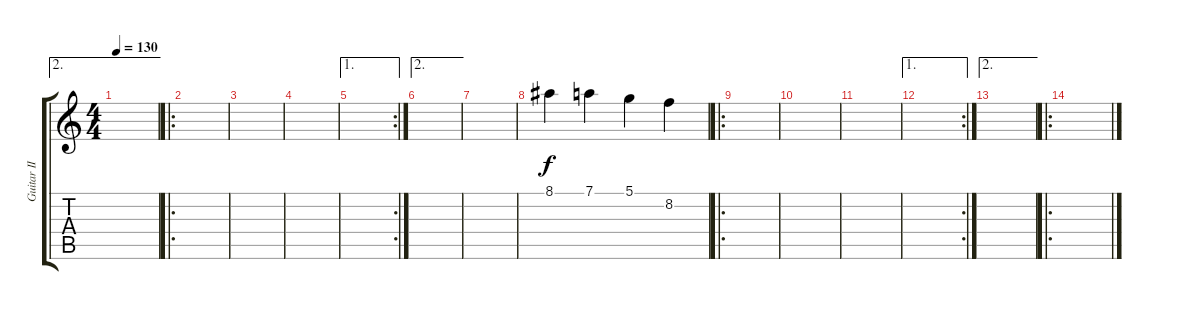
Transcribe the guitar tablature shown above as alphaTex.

\track ("Guitar II" "Guitar II") {instrument distortionguitar}
\staff {score tabs}
\tuning (D4 A3 F3 C3 G2 D2) {hide}
\ae 2
\ts (4 4)
\tempo 130
\clef g2
\ks c
|
\ro
|
|
|
\ae 1
\rc 2
|
\ae 2
|
|
8.1.4 7.1.4 5.1.4 8.2.4 |
\ro
|
|
|
\ae 1
\rc 2
|
\ae 2
|
\ro
